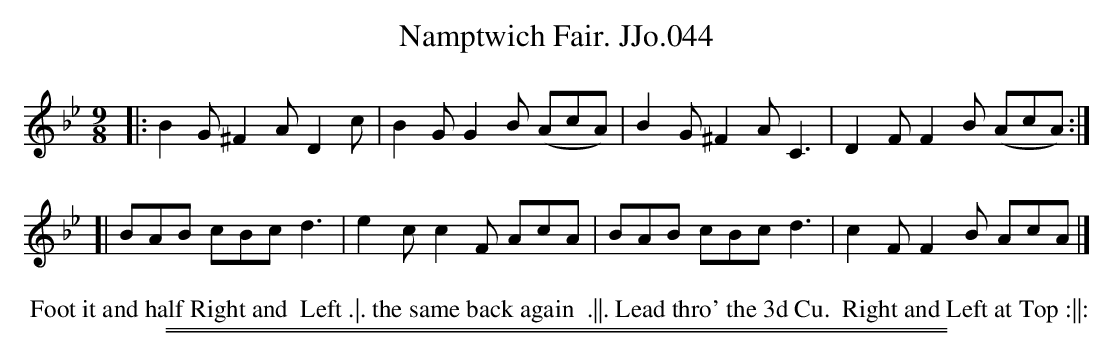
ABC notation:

X:1
T: Namptwich Fair. JJo.044
M:9/8
L:1/8
K:Gm
|: B2G ^F2A D2c | B2G G2B (AcA) | B2G ^F2A C3 | D2F F2B (AcA) :|
[| BAB  cBc d3  | e2c c2F  AcA  | BAB  cBc d3 | c2F F2B  AcA  |]
